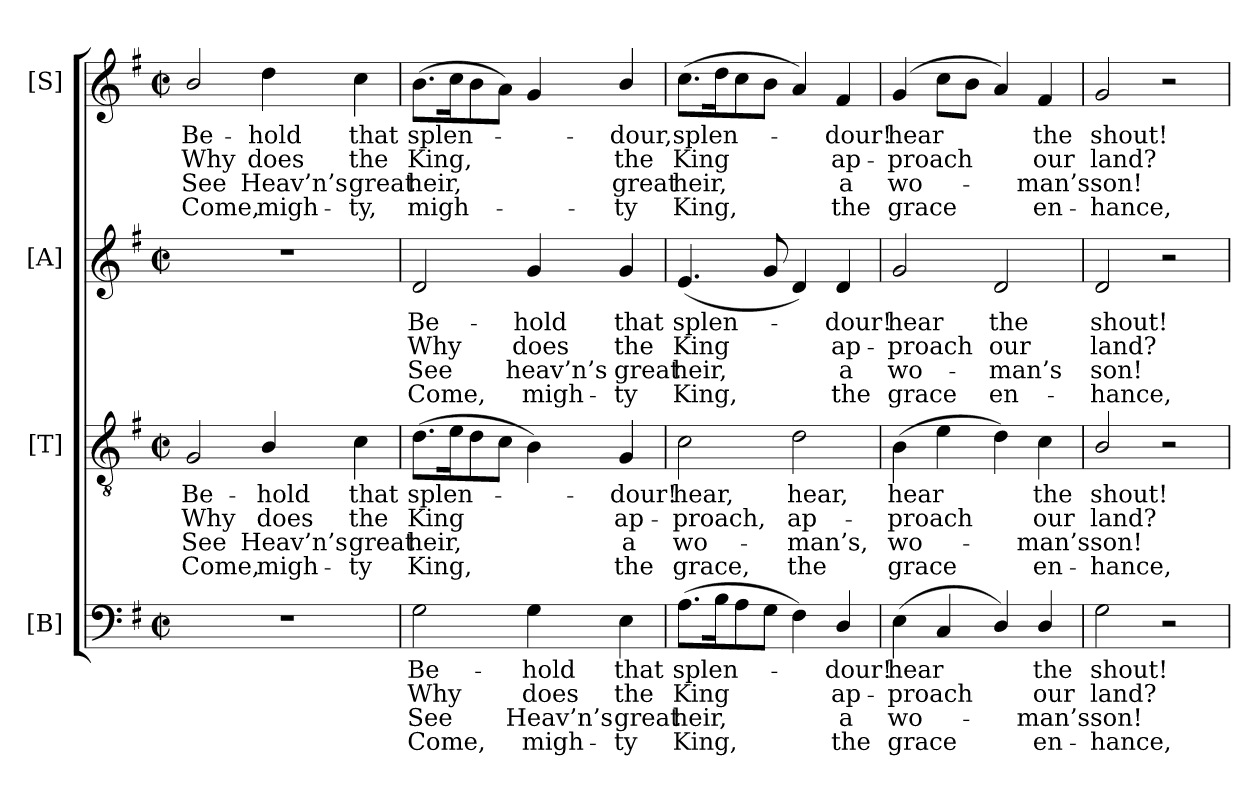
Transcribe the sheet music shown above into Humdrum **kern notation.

**kern	**text	**text	**text	**text	**kern	**text	**text	**text	**text	**kern	**text	**text	**text	**text	**kern	**text	**text	**text	**text
*part4	*part4	*part4	*part4	*part4	*part3	*part3	*part3	*part3	*part3	*part2	*part2	*part2	*part2	*part2	*part1	*part1	*part1	*part1	*part1
*staff4	*staff4	*staff4	*staff4	*staff4	*staff3	*staff3	*staff3	*staff3	*staff3	*staff2	*staff2	*staff2	*staff2	*staff2	*staff1	*staff1	*staff1	*staff1	*staff1
*I"[B]	*	*	*	*	*I"[T]	*	*	*	*	*I"[A]	*	*	*	*	*I"[S]	*	*	*	*
!!LO:PB:g=z
*clefF4	*	*	*	*	*clefGv2	*	*	*	*	*clefG2	*	*	*	*	*clefG2	*	*	*	*
*	*	*	*	*	*ITrd7c12	*	*	*	*	*	*	*	*	*	*	*	*	*	*
*k[f#]	*	*	*	*	*k[f#]	*	*	*	*	*k[f#]	*	*	*	*	*k[f#]	*	*	*	*
*G:	*	*	*	*	*G:	*	*	*	*	*G:	*	*	*	*	*G:	*	*	*	*
*M2/2	*	*	*	*	*M2/2	*	*	*	*	*M2/2	*	*	*	*	*M2/2	*	*	*	*
*met(c|)	*	*	*	*	*met(c|)	*	*	*	*	*met(c|)	*	*	*	*	*met(c|)	*	*	*	*
=1	=1	=1	=1	=1	=1	=1	=1	=1	=1	=1	=1	=1	=1	=1	=1	=1	=1	=1	=1
!	!	!	!	!	!	!LO:LY:b:color=#000000	!LO:LY:b:color=#000000	!LO:LY:b:color=#000000	!LO:LY:b:color=#000000	!	!	!	!	!	!	!	!	!	!
!	!	!	!	!	!	!	!	!	!	!	!	!	!	!	!	!LO:LY:b:color=#000000	!LO:LY:b:color=#000000	!LO:LY:b:color=#000000	!LO:LY:b:color=#000000
1r	.	.	.	.	2GGi/	Be-	Why	See	Come,	1r	.	.	.	.	2bi/	Be-	Why	See	Come,
!	!	!	!	!	!	!LO:LY:b:color=#000000	!LO:LY:b:color=#000000	!LO:LY:b:color=#000000	!LO:LY:b:color=#000000	!	!	!	!	!	!	!	!	!	!
!	!	!	!	!	!	!	!	!	!	!	!	!	!	!	!	!LO:LY:b:color=#000000	!LO:LY:b:color=#000000	!LO:LY:b:color=#000000	!LO:LY:b:color=#000000
.	.	.	.	.	4BBi/	-hold	does	Heav’n’s	migh-	.	.	.	.	.	4ddi\	-hold	does	Heav’n’s	migh-
!	!	!	!	!	!	!LO:LY:b:color=#000000	!LO:LY:b:color=#000000	!LO:LY:b:color=#000000	!LO:LY:b:color=#000000	!	!	!	!	!	!	!	!	!	!
!	!	!	!	!	!	!	!	!	!	!	!	!	!	!	!	!LO:LY:b:color=#000000	!LO:LY:b:color=#000000	!LO:LY:b:color=#000000	!LO:LY:b:color=#000000
.	.	.	.	.	4Ci\	that	the	-great	ty	.	.	.	.	.	4cci\	that	the	-great	ty,
=2	=2	=2	=2	=2	=2	=2	=2	=2	=2	=2	=2	=2	=2	=2	=2	=2	=2	=2	=2
!	!LO:LY:b:color=#000000	!LO:LY:b:color=#000000	!LO:LY:b:color=#000000	!LO:LY:b:color=#000000	!	!	!	!	!	!	!	!	!	!	!	!	!	!	!
!	!	!	!	!	!	!LO:LY:b:color=#000000	!LO:LY:b:color=#000000	!LO:LY:b:color=#000000	!LO:LY:b:color=#000000	!	!	!	!	!	!	!	!	!	!
!	!	!	!	!	!	!	!	!	!	!	!LO:LY:b:color=#000000	!LO:LY:b:color=#000000	!LO:LY:b:color=#000000	!LO:LY:b:color=#000000	!	!	!	!	!
!	!	!	!	!	!	!	!	!	!	!	!	!	!	!	!	!LO:LY:b:color=#000000	!LO:LY:b:color=#000000	!LO:LY:b:color=#000000	!LO:LY:b:color=#000000
2Gi\	Be-	Why	See	Come,	(8.Di\L	splen-	King	heir,	King,	2di/	Be-	Why	See	Come,	(8.bi\L	splen-	King,	heir,	migh-
.	.	.	.	.	16Ei\K	.	.	.	.	.	.	.	.	.	16cci\K	.	.	.	.
.	.	.	.	.	8Di\	.	.	.	.	.	.	.	.	.	8bi\	.	.	.	.
.	.	.	.	.	8Ci\J	.	.	.	.	.	.	.	.	.	8ai\J)	.	.	.	.
!	!LO:LY:b:color=#000000	!LO:LY:b:color=#000000	!LO:LY:b:color=#000000	!LO:LY:b:color=#000000	!	!	!	!	!	!	!	!	!	!	!	!	!	!	!
!	!	!	!	!	!	!	!	!	!	!	!LO:LY:b:color=#000000	!LO:LY:b:color=#000000	!LO:LY:b:color=#000000	!LO:LY:b:color=#000000	!	!	!	!	!
4Gi\	-hold	does	Heav’n’s	migh-	4BBi\)	.	.	.	.	4gi/	-hold	does	heav’n’s	migh-	4gi/	.	.	.	.
!	!LO:LY:b:color=#000000	!LO:LY:b:color=#000000	!LO:LY:b:color=#000000	!LO:LY:b:color=#000000	!	!	!	!	!	!	!	!	!	!	!	!	!	!	!
!	!	!	!	!	!	!LO:LY:b:color=#000000	!LO:LY:b:color=#000000	!LO:LY:b:color=#000000	!LO:LY:b:color=#000000	!	!	!	!	!	!	!	!	!	!
!	!	!	!	!	!	!	!	!	!	!	!LO:LY:b:color=#000000	!LO:LY:b:color=#000000	!LO:LY:b:color=#000000	!LO:LY:b:color=#000000	!	!	!	!	!
!	!	!	!	!	!	!	!	!	!	!	!	!	!	!	!	!LO:LY:b:color=#000000	!LO:LY:b:color=#000000	!LO:LY:b:color=#000000	!LO:LY:b:color=#000000
4Ei\	that	the	-great	ty	4GGi/	-dour!	ap-	a	the	4gi/	that	the	-great	ty	4bi/	-dour,	the	-great	ty
=3	=3	=3	=3	=3	=3	=3	=3	=3	=3	=3	=3	=3	=3	=3	=3	=3	=3	=3	=3
!	!LO:LY:b:color=#000000	!LO:LY:b:color=#000000	!LO:LY:b:color=#000000	!LO:LY:b:color=#000000	!	!	!	!	!	!	!	!	!	!	!	!	!	!	!
!	!	!	!	!	!	!LO:LY:b:color=#000000	!LO:LY:b:color=#000000	!LO:LY:b:color=#000000	!LO:LY:b:color=#000000	!	!	!	!	!	!	!	!	!	!
!	!	!	!	!	!	!	!	!	!	!	!LO:LY:b:color=#000000	!LO:LY:b:color=#000000	!LO:LY:b:color=#000000	!LO:LY:b:color=#000000	!	!	!	!	!
!	!	!	!	!	!	!	!	!	!	!	!	!	!	!	!	!LO:LY:b:color=#000000	!LO:LY:b:color=#000000	!LO:LY:b:color=#000000	!LO:LY:b:color=#000000
(8.Ai\L	splen-	King	heir,	King,	2Ci\	hear,	-proach,	wo-	-grace,	(4.ei/	splen-	King	heir,	King,	(8.cci\L	splen-	King	heir,	King,
16Bi\K	.	.	.	.	.	.	.	.	.	.	.	.	.	.	16ddi\K	.	.	.	.
8Ai\	.	.	.	.	.	.	.	.	.	.	.	.	.	.	8cci\	.	.	.	.
8Gi\J	.	.	.	.	.	.	.	.	.	8gi/	.	.	.	.	8bi\J	.	.	.	.
!	!	!	!	!	!	!LO:LY:b:color=#000000	!LO:LY:b:color=#000000	!LO:LY:b:color=#000000	!LO:LY:b:color=#000000	!	!	!	!	!	!	!	!	!	!
4F#i\)	.	.	.	.	2Di\	hear,	ap-	man’s,	the	4di/)	.	.	.	.	4ai/)	.	.	.	.
!	!LO:LY:b:color=#000000	!LO:LY:b:color=#000000	!LO:LY:b:color=#000000	!LO:LY:b:color=#000000	!	!	!	!	!	!	!	!	!	!	!	!	!	!	!
!	!	!	!	!	!	!	!	!	!	!	!LO:LY:b:color=#000000	!LO:LY:b:color=#000000	!LO:LY:b:color=#000000	!LO:LY:b:color=#000000	!	!	!	!	!
!	!	!	!	!	!	!	!	!	!	!	!	!	!	!	!	!LO:LY:b:color=#000000	!LO:LY:b:color=#000000	!LO:LY:b:color=#000000	!LO:LY:b:color=#000000
4Di/	-dour!	ap-	a	the	.	.	.	.	.	4di/	-dour!	ap-	a	the	4f#i/	-dour!	ap-	a	the
=4	=4	=4	=4	=4	=4	=4	=4	=4	=4	=4	=4	=4	=4	=4	=4	=4	=4	=4	=4
!	!LO:LY:b:color=#000000	!LO:LY:b:color=#000000	!LO:LY:b:color=#000000	!LO:LY:b:color=#000000	!	!	!	!	!	!	!	!	!	!	!	!	!	!	!
!	!	!	!	!	!	!LO:LY:b:color=#000000	!LO:LY:b:color=#000000	!LO:LY:b:color=#000000	!LO:LY:b:color=#000000	!	!	!	!	!	!	!	!	!	!
!	!	!	!	!	!	!	!	!	!	!	!LO:LY:b:color=#000000	!LO:LY:b:color=#000000	!LO:LY:b:color=#000000	!LO:LY:b:color=#000000	!	!	!	!	!
!	!	!	!	!	!	!	!	!	!	!	!	!	!	!	!	!LO:LY:b:color=#000000	!LO:LY:b:color=#000000	!LO:LY:b:color=#000000	!LO:LY:b:color=#000000
(4Ei\	hear	-proach	wo-	-grace	(4BBi\	hear	-proach	wo-	-grace	2gi/	hear	-proach	wo-	-grace	(4gi/	hear	-proach	wo-	-grace
4Ci/	.	.	.	.	4Ei\	.	.	.	.	.	.	.	.	.	8cci\L	.	.	.	.
.	.	.	.	.	.	.	.	.	.	.	.	.	.	.	8bi\J	.	.	.	.
!	!	!	!	!	!	!	!	!	!	!	!LO:LY:b:color=#000000	!LO:LY:b:color=#000000	!LO:LY:b:color=#000000	!LO:LY:b:color=#000000	!	!	!	!	!
4Di/)	.	.	.	.	4Di\)	.	.	.	.	2di/	the	our	man’s	en-	4ai/)	.	.	.	.
!	!LO:LY:b:color=#000000	!LO:LY:b:color=#000000	!LO:LY:b:color=#000000	!LO:LY:b:color=#000000	!	!	!	!	!	!	!	!	!	!	!	!	!	!	!
!	!	!	!	!	!	!LO:LY:b:color=#000000	!LO:LY:b:color=#000000	!LO:LY:b:color=#000000	!LO:LY:b:color=#000000	!	!	!	!	!	!	!	!	!	!
!	!	!	!	!	!	!	!	!	!	!	!	!	!	!	!	!LO:LY:b:color=#000000	!LO:LY:b:color=#000000	!LO:LY:b:color=#000000	!LO:LY:b:color=#000000
4Di/	the	our	man’s	en-	4Ci\	the	our	man’s	en-	.	.	.	.	.	4f#i/	the	our	man’s	en-
=5	=5	=5	=5	=5	=5	=5	=5	=5	=5	=5	=5	=5	=5	=5	=5	=5	=5	=5	=5
!	!LO:LY:b:color=#000000	!LO:LY:b:color=#000000	!LO:LY:b:color=#000000	!LO:LY:b:color=#000000	!	!	!	!	!	!	!	!	!	!	!	!	!	!	!
!	!	!	!	!	!	!LO:LY:b:color=#000000	!LO:LY:b:color=#000000	!LO:LY:b:color=#000000	!LO:LY:b:color=#000000	!	!	!	!	!	!	!	!	!	!
!	!	!	!	!	!	!	!	!	!	!	!LO:LY:b:color=#000000	!LO:LY:b:color=#000000	!LO:LY:b:color=#000000	!LO:LY:b:color=#000000	!	!	!	!	!
!	!	!	!	!	!	!	!	!	!	!	!	!	!	!	!	!LO:LY:b:color=#000000	!LO:LY:b:color=#000000	!LO:LY:b:color=#000000	!LO:LY:b:color=#000000
2Gi\	shout!	land?	-son!	hance,	2BBi/	shout!	land?	-son!	hance,	2di/	shout!	land?	-son!	hance,	2gi/	shout!	land?	-son!	hance,
2r	.	.	.	.	2r	.	.	.	.	2r	.	.	.	.	2r	.	.	.	.
=	=	=	=	=	=	=	=	=	=	=	=	=	=	=	=	=	=	=	=
*-	*-	*-	*-	*-	*-	*-	*-	*-	*-	*-	*-	*-	*-	*-	*-	*-	*-	*-	*-
